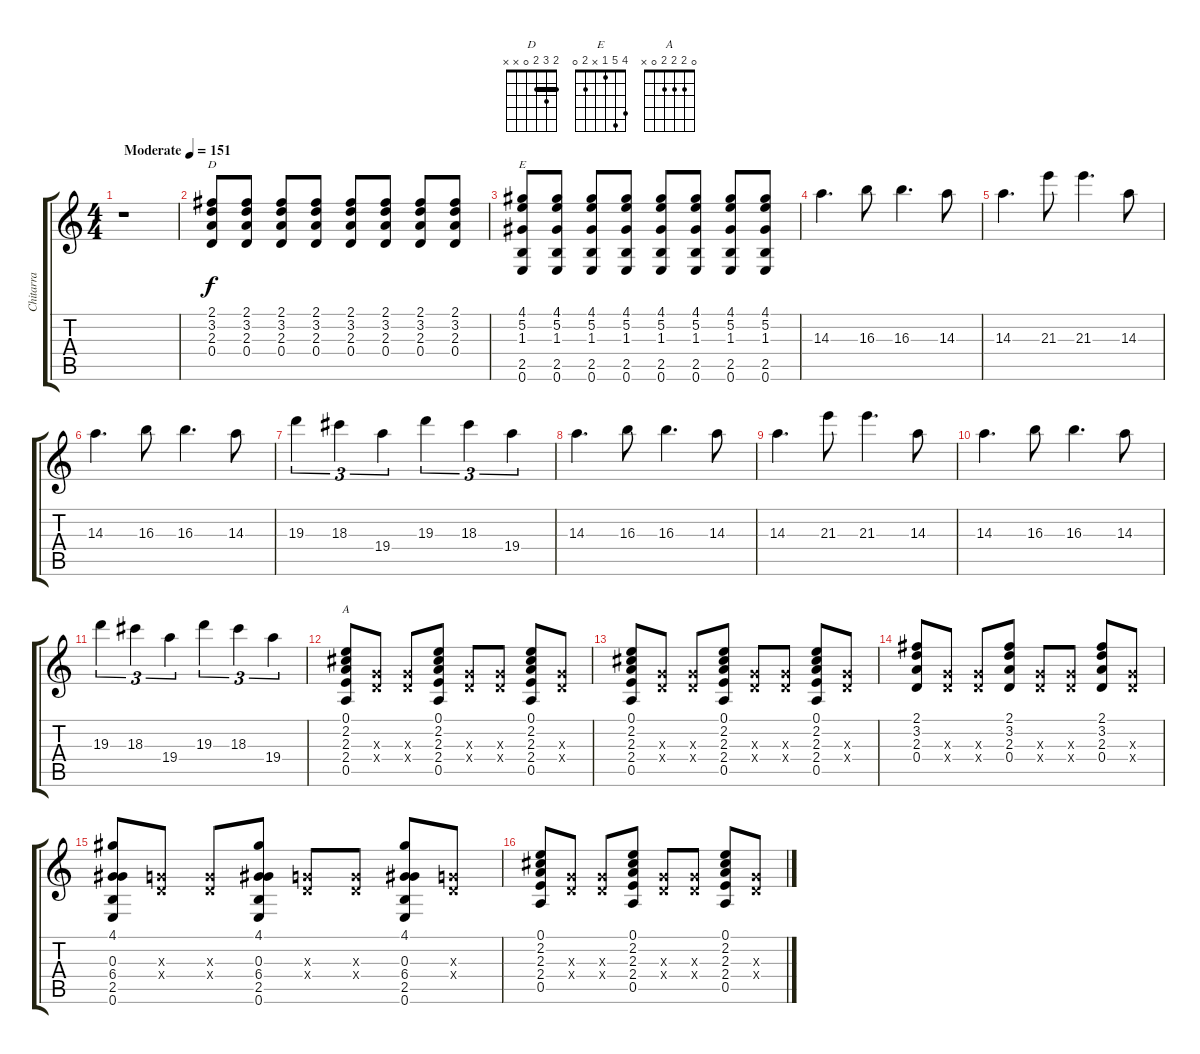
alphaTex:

\track ("Chitarra" "Chitarra") {instrument distortionguitar}
\staff {score tabs}
\tuning (E4 B3 G3 D3 A2 E2) {hide}
\chord ("D" 2 3 2 0 x x) {barre 2}
\chord ("E" 4 5 1 x 2 0)
\chord ("A" 0 2 2 2 0 x)
\ts (4 4)
\tempo (151 "Moderate")
\clef g2
\ks c
r.1{dy f instrument distortionguitar} |
(2.1 3.2 2.3 0.4).8{ch "D"} (2.1 3.2 2.3 0.4).8 (2.1 3.2 2.3 0.4).8 (2.1 3.2 2.3 0.4).8 (2.1 3.2 2.3 0.4).8 (2.1 3.2 2.3 0.4).8 (2.1 3.2 2.3 0.4).8 (2.1 3.2 2.3 0.4).8 |
(4.1 5.2 1.3 2.5 0.6).8{ch "E"} (4.1 5.2 1.3 2.5 0.6).8 (4.1 5.2 1.3 2.5 0.6).8 (4.1 5.2 1.3 2.5 0.6).8 (4.1 5.2 1.3 2.5 0.6).8 (4.1 5.2 1.3 2.5 0.6).8 (4.1 5.2 1.3 2.5 0.6).8 (4.1 5.2 1.3 2.5 0.6).8 |
14.3.4{d} 16.3.8 16.3.4{d} 14.3.8 |
14.3.4{d} 21.3.8 21.3.4{d} 14.3.8 |
14.3.4{d} 16.3.8 16.3.4{d} 14.3.8 |
19.3.4{tu (3 2)} 18.3.4{tu (3 2)} 19.4.4{tu (3 2)} 19.3.4{tu (3 2)} 18.3.4{tu (3 2)} 19.4.4{tu (3 2)} |
14.3.4{d} 16.3.8 16.3.4{d} 14.3.8 |
14.3.4{d} 21.3.8 21.3.4{d} 14.3.8 |
14.3.4{d} 16.3.8 16.3.4{d} 14.3.8 |
19.3.4{tu (3 2)} 18.3.4{tu (3 2)} 19.4.4{tu (3 2)} 19.3.4{tu (3 2)} 18.3.4{tu (3 2)} 19.4.4{tu (3 2)} |
(0.1 2.2 2.3 2.4 0.5).8{ch "A"} (0.3{x} 0.4{x}).8 (0.3{x} 0.4{x}).8 (0.1 2.2 2.3 2.4 0.5).8 (0.3{x} 0.4{x}).8 (0.3{x} 0.4{x}).8 (0.1 2.2 2.3 2.4 0.5).8 (0.3{x} 0.4{x}).8 |
(0.1 2.2 2.3 2.4 0.5).8 (0.3{x} 0.4{x}).8 (0.3{x} 0.4{x}).8 (0.1 2.2 2.3 2.4 0.5).8 (0.3{x} 0.4{x}).8 (0.3{x} 0.4{x}).8 (0.1 2.2 2.3 2.4 0.5).8 (0.3{x} 0.4{x}).8 |
(2.1 3.2 2.3 0.4).8 (0.3{x} 0.4{x}).8 (0.3{x} 0.4{x}).8 (2.1 3.2 2.3 0.4).8 (0.3{x} 0.4{x}).8 (0.3{x} 0.4{x}).8 (2.1 3.2 2.3 0.4).8 (0.3{x} 0.4{x}).8 |
(4.1 0.3 6.4 2.5 0.6).8 (0.3{x} 0.4{x}).8 (0.3{x} 0.4{x}).8 (4.1 0.3 6.4 2.5 0.6).8 (0.3{x} 0.4{x}).8 (0.3{x} 0.4{x}).8 (4.1 0.3 6.4 2.5 0.6).8 (0.3{x} 0.4{x}).8 |
(0.1 2.2 2.3 2.4 0.5).8 (0.3{x} 0.4{x}).8 (0.3{x} 0.4{x}).8 (0.1 2.2 2.3 2.4 0.5).8 (0.3{x} 0.4{x}).8 (0.3{x} 0.4{x}).8 (0.1 2.2 2.3 2.4 0.5).8 (0.3{x} 0.4{x}).8
